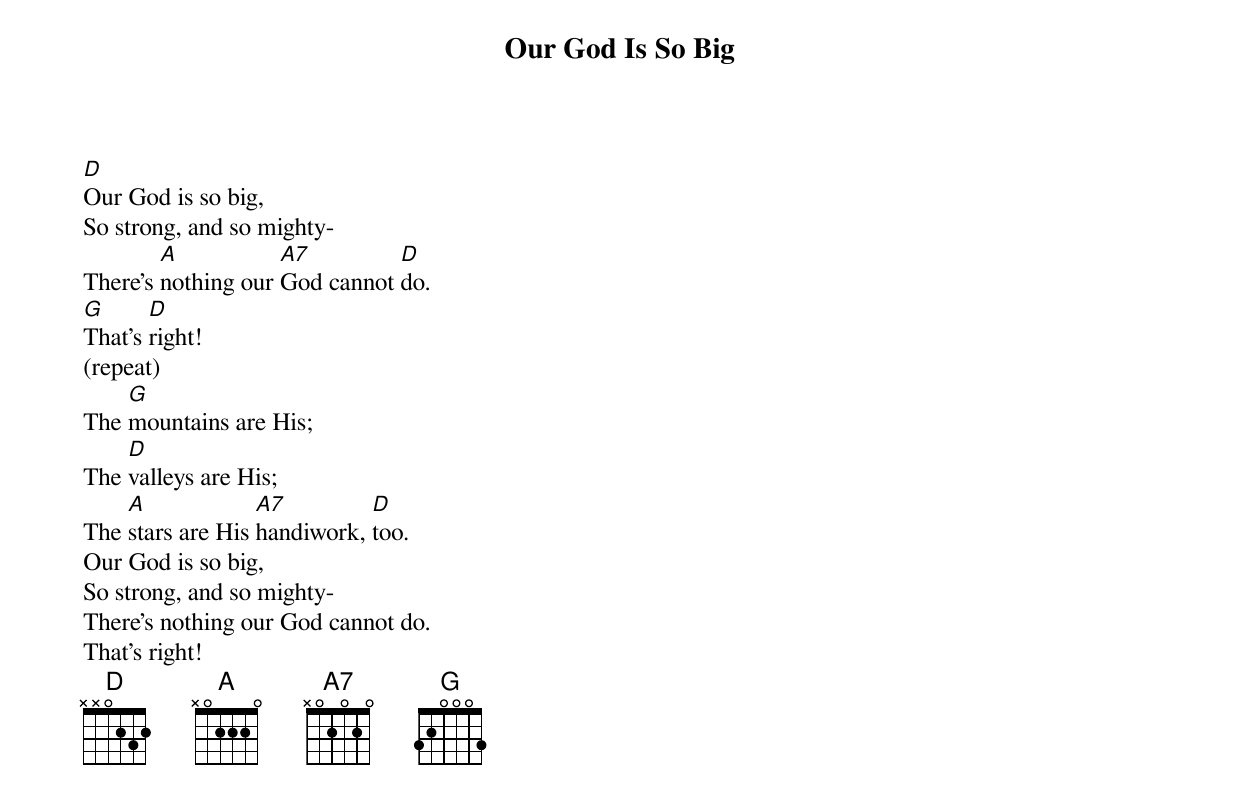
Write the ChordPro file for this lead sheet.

{title: Our God Is So Big}


[D]Our God is so big,
So strong, and so mighty-
There's [A]nothing our [A7]God cannot [D]do.
[G]That's [D]right!
(repeat)
The [G]mountains are His;
The [D]valleys are His;
The [A]stars are His [A7]handiwork, [D]too.
Our God is so big,
So strong, and so mighty-
There's nothing our God cannot do.
That's right!
